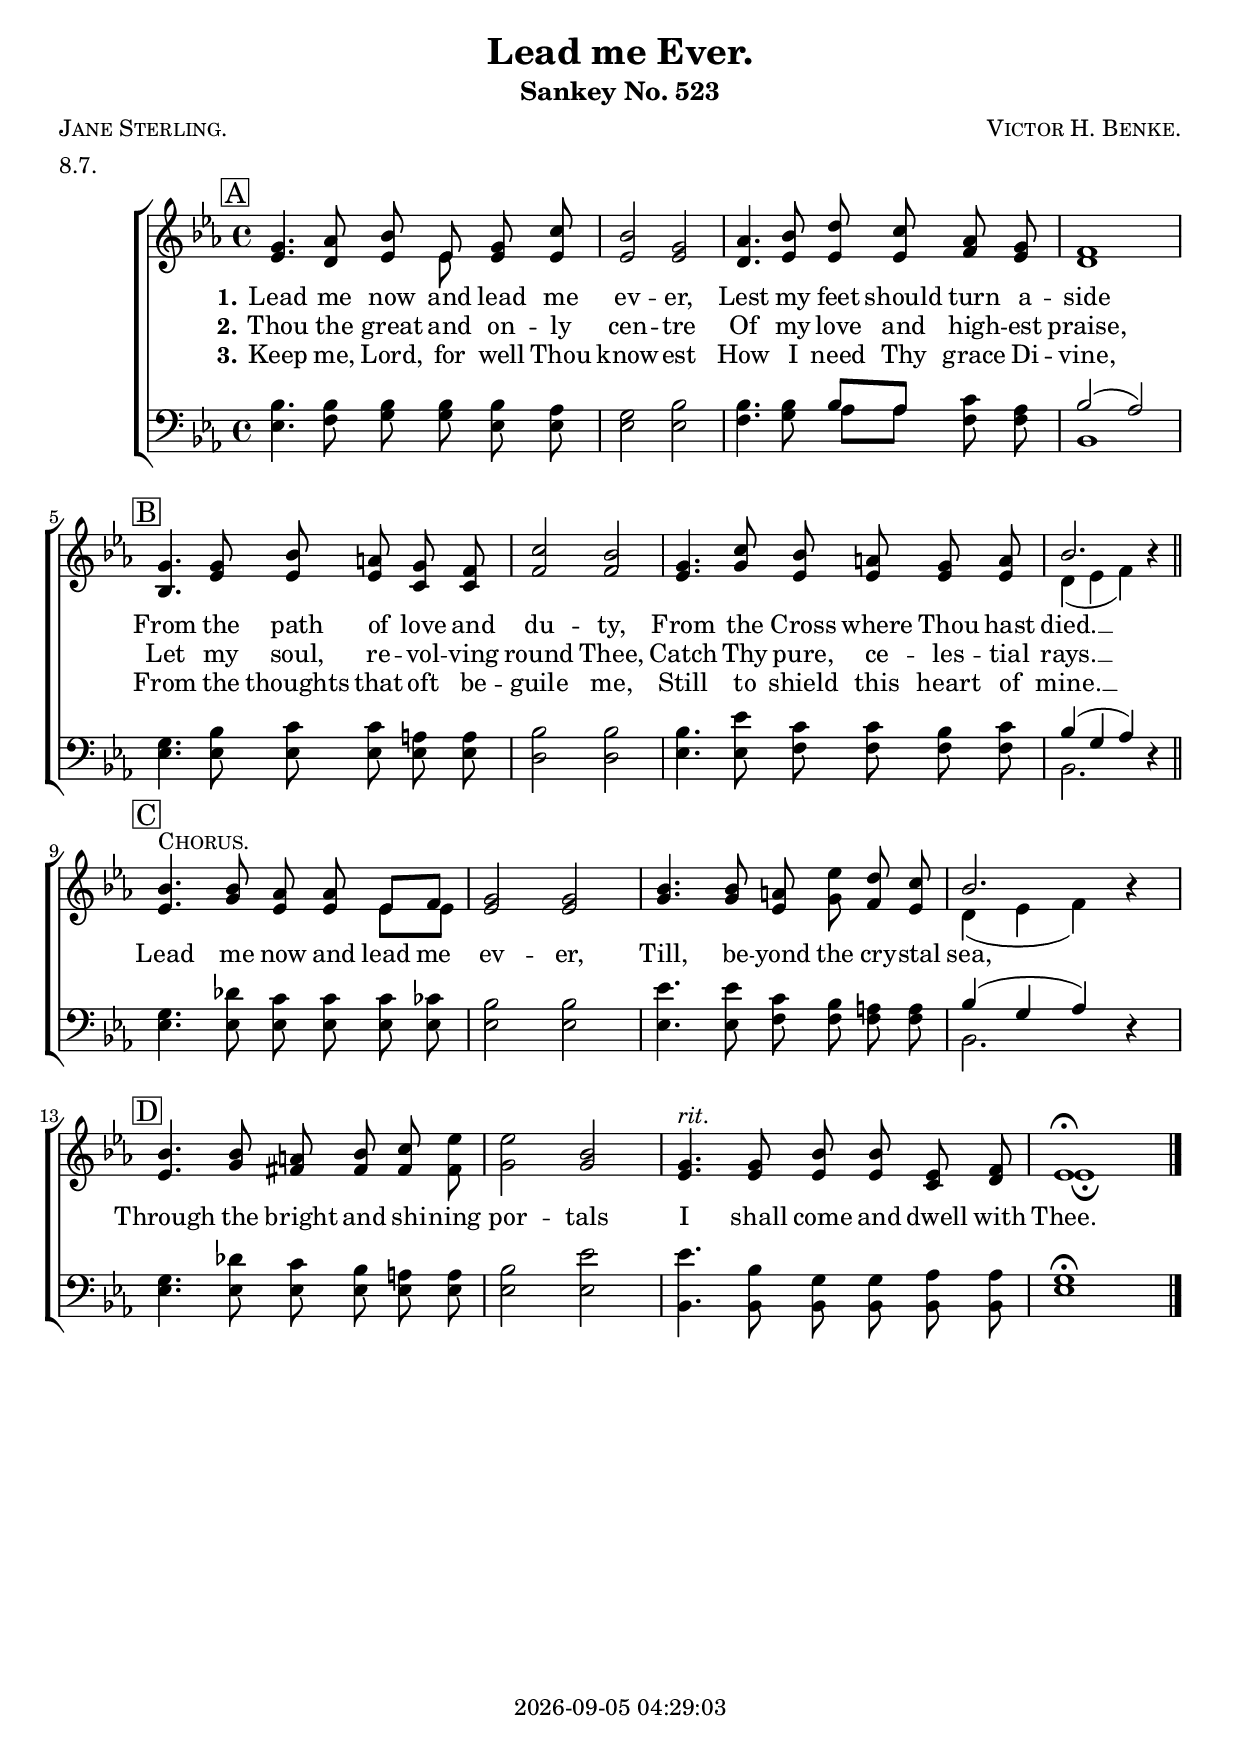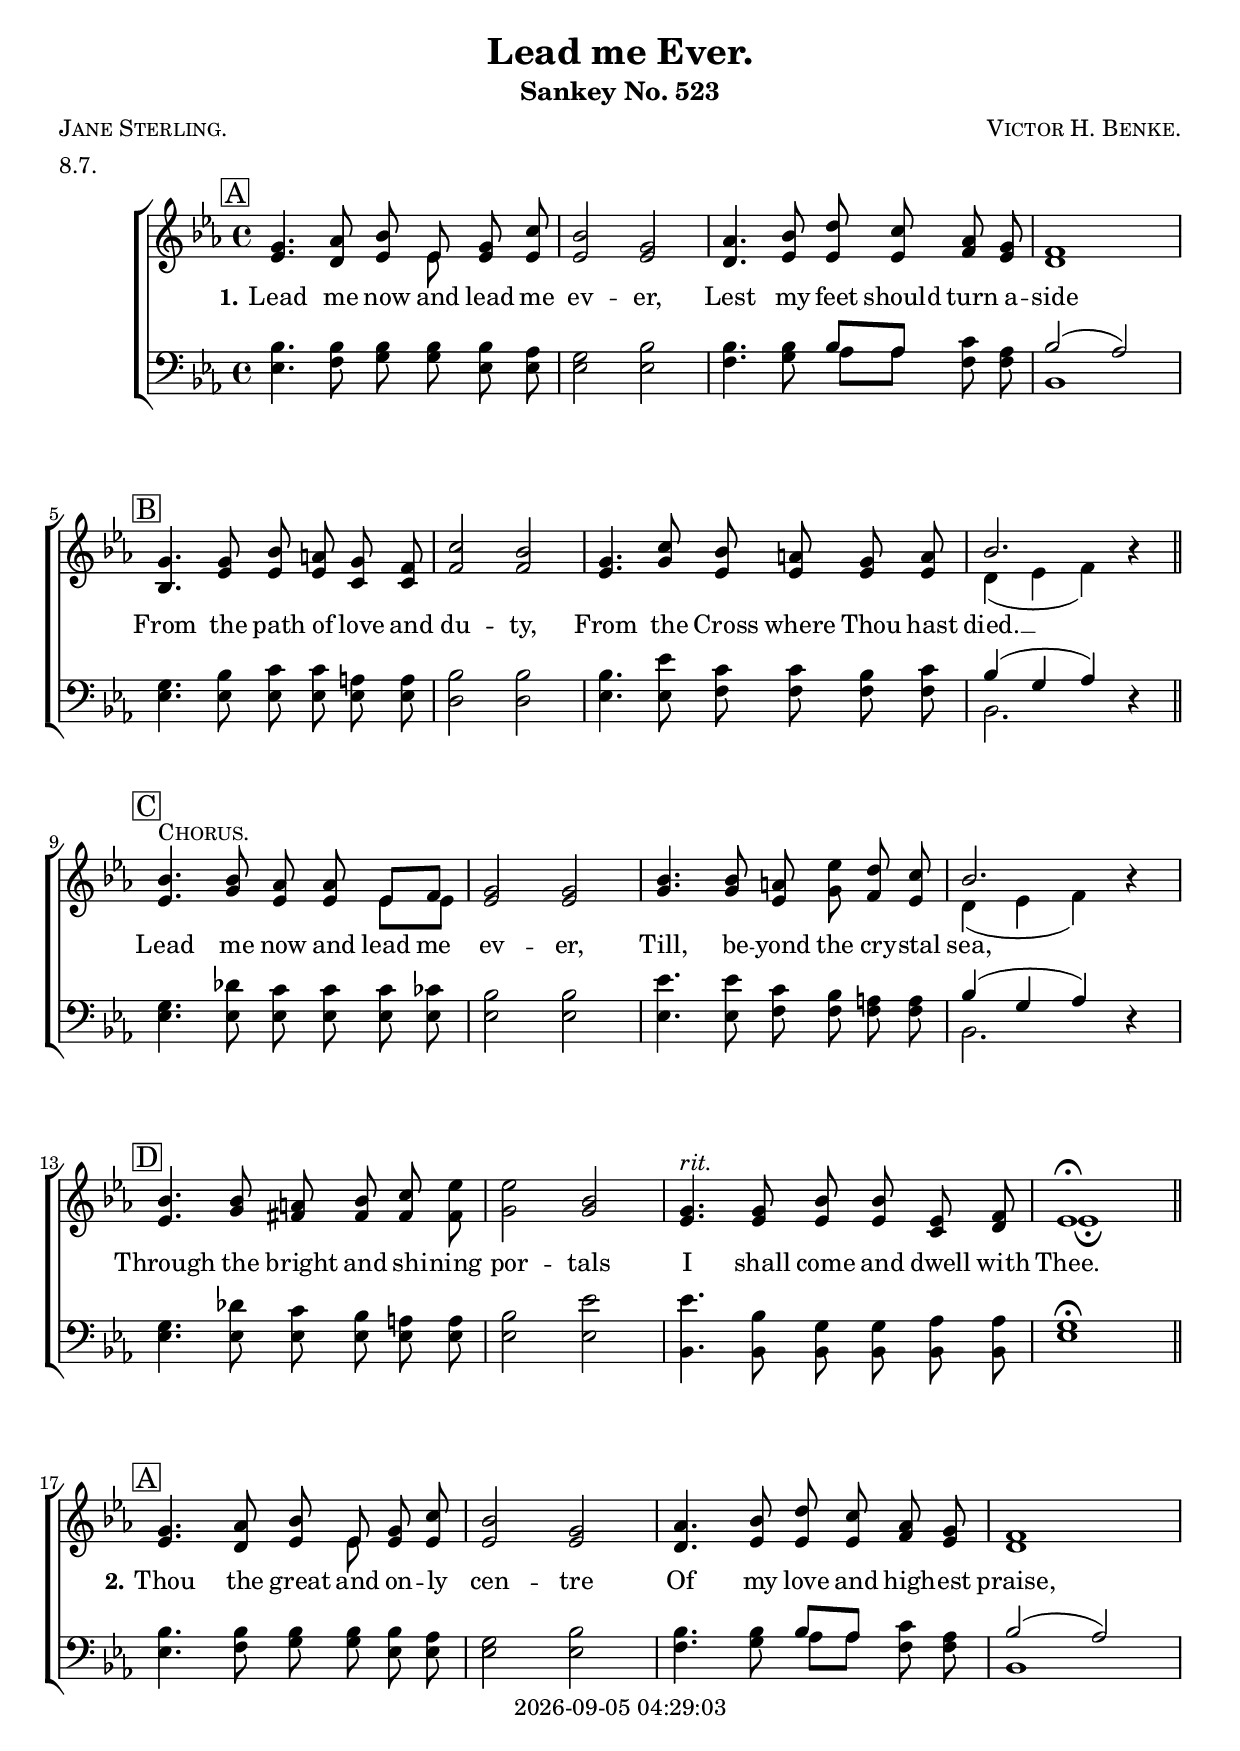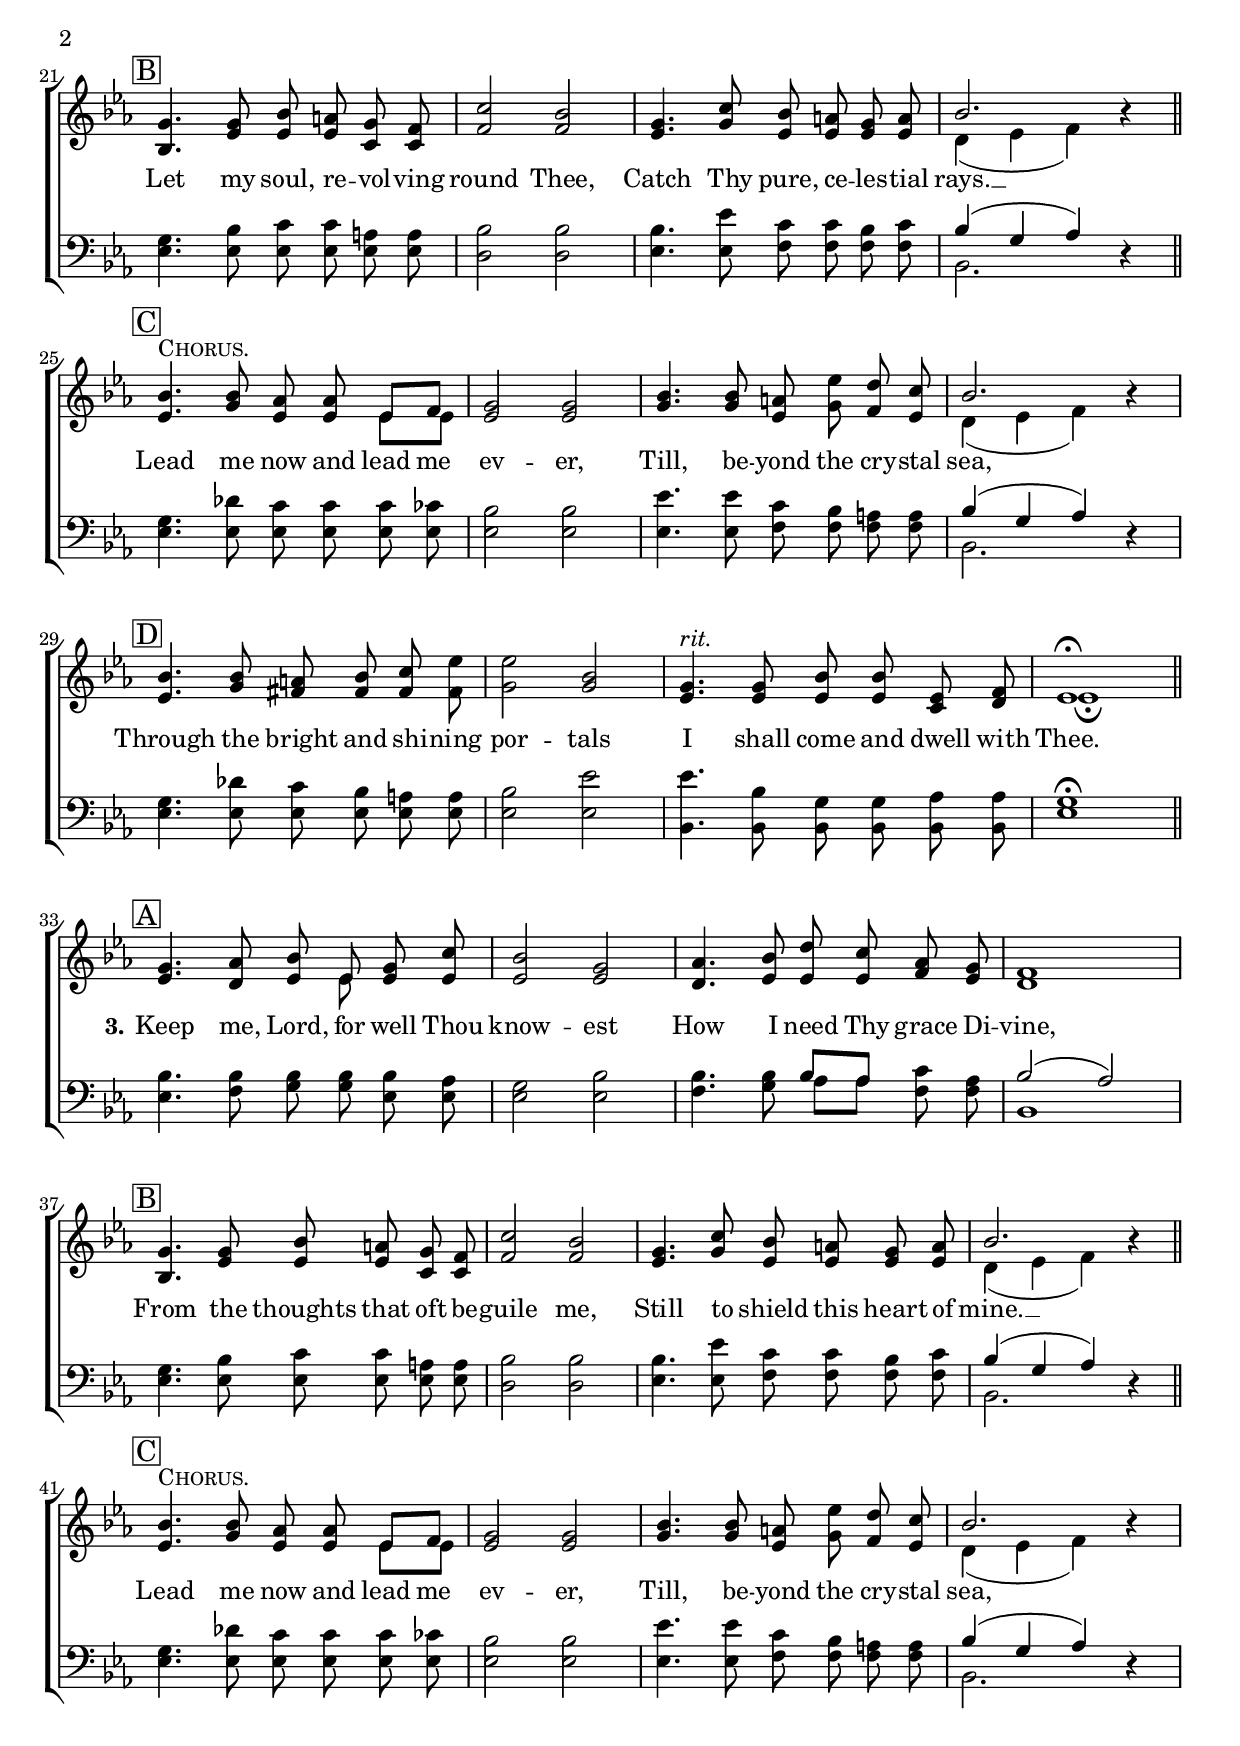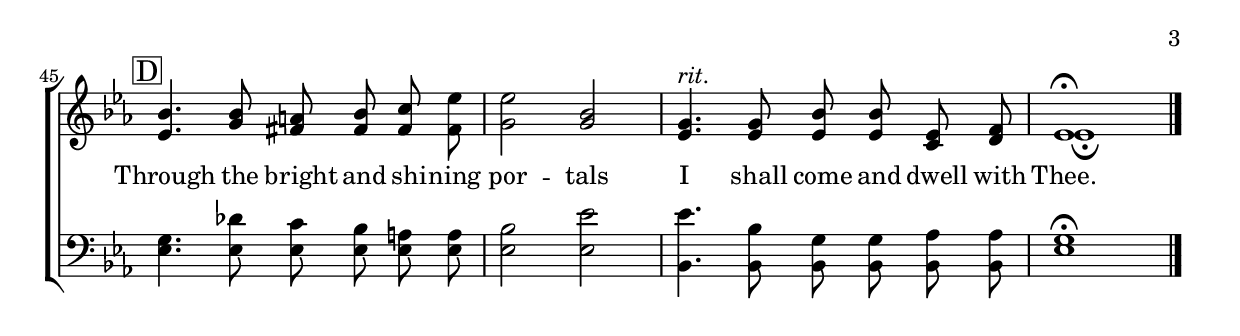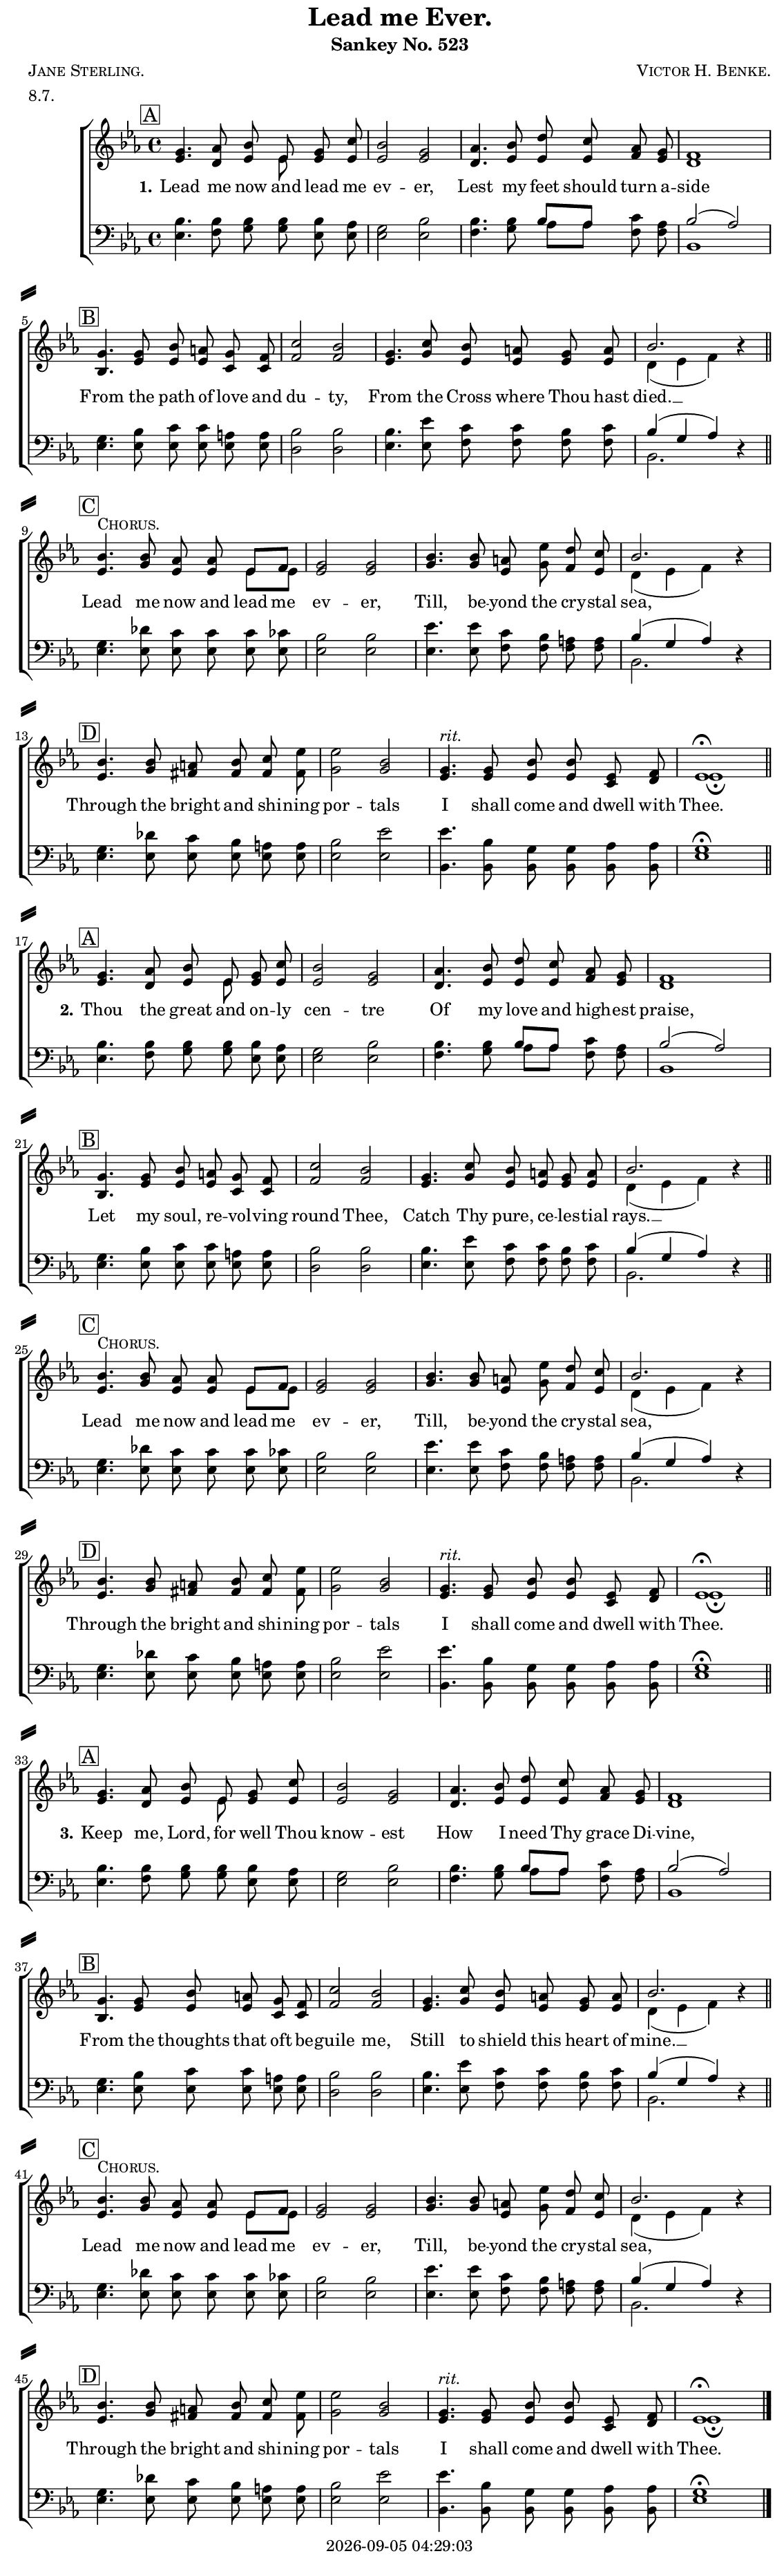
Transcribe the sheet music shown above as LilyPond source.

\version "2.22.1"

\include "articulate.ly"

today = #(strftime "%Y-%m-%d %H:%M:%S" (localtime (current-time)))

\header {
% centered at top
%  dedication  = "dedication"
  title       = "Lead me Ever."
  subtitle    = "Sankey No. 523"
%  subsubtitle = "Sankey 880 No. "
%  instrument  = "instrument"
  
% arrangement of following lines:
%
%  poet    composer
%  meter   arranger
%  piece       opus

  composer    = \markup\smallCaps "Victor H. Benke."
%  arranger    = "arranger"
%  opus        = "opus"

  poet        = \markup\smallCaps "Jane Sterling."
  meter       = \markup\smallCaps "8.7."
%  piece       = \markup\smallCaps "piece"

% centered at bottom
% tagline     = "tagline" % default lilypond version
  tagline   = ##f
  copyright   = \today
}

% #(set-global-staff-size 16)

global = {
  \key ees \major
  \time 4/4
}

RehearsalTrack = {
% \set Score.currentBarNumber = #5
  \mark \markup { \box "A" } s1*4
  \mark \markup { \box "B" } s1*4
  \mark \markup { \box "C" } s1*4
  \mark \markup { \box "D" } s1*4
}

TempoTrack = {
  \set Score.tempoHideNote = ##t
  \tempo 4=120
}

nl = { \bar "||" \break }

soprano = \relative {
  \autoBeamOff
  g'4. aes8 bes ees, g c |  bes2 g | aes4. bes8 d c aes g | f1 |
  g4. 8 bes a g f | c'2 bes | g4. c8 bes a g a | bes2. r4 \bar "||" |
  bes4.^\markup\smallCaps Chorus.  8 aes aes ees f | g2 2 | bes4. 8 a ees' d c | bes2. r4 |
  bes4. 8 a bes c ees | 2 bes | g4.^\markup\italic rit. 8 bes bes ees, f | ees1\fermata
  
}

alto = \relative {
  \autoBeamOff
  ees'4. d8 ees8 8 8 8 |  2 2 | d4. ees8 8 8 f ees | d1 |
  bes4. ees8 8 8 c c | f2 2 | ees4. g8 ees8 8 8 8 | d4(ees f) r |
  ees4. g8 ees8 8 8 8 | 2 2 | g4. 8 ees g f ees | d4(ees f) r |
  ees4. g8 fis8 8 8 8 | g2 2 | ees4. 8 8 8 c d | ees1\fermata |
}

tenor = \relative {
  \autoBeamOff
  bes4. 8 8 8 8 aes | g2 bes | 4. 8 8 aes c aes | bes2(aes) |
  g4. bes8 c c a a | bes2 2 | 4. ees8 c c bes c | bes4(g aes) r|
  g4. des'8 c8 8 8 ces | bes2 2 | ees4. 8 c bes a a | bes4(g aes) r |
  g4. des'8 c bes a a | bes2 ees | 4. bes8 g g aes aes | g1\fermata |
}

bass = \relative {
  \autoBeamOff
  ees4. f8 g g ees ees | 2 2 | f4. g8 aes aes f f | bes,1 |
  ees4. 8 8 8 8 8 | d2 2 | ees4. 8 f f f f | bes,2. r4 |
  ees4. 8 8 8 8 8 | 2 2 | 4. 8 f f f f | bes,2. r4 |
  ees4. 8 8 8 8 8 | 2 2 | bes4. 8 8 8 8 8 | ees1\fermata |
}

nom  = {   \set ignoreMelismata = ##t }
yesm = { \unset ignoreMelismata       }

chorus = \lyricmode {
  Lead me now and lead me ev -- er,
  Till, be -- yond the cry -- stal sea,
  Through the bright and shi -- ning por -- tals
  I shall come and dwell with Thee.
}

chorusMen = \lyricmode {
}

verses = 3

wordsOne = \lyricmode {
  \set stanza = "1."
  Lead me now and lead me ev -- er,
  Lest my feet should turn a -- side
  From the path of love and du -- ty,
  From the Cross where Thou hast died. __
}
  
wordsTwo = \lyricmode {
  \set stanza = "2."
  Thou the great and on -- ly cen -- tre
  Of my love and high -- est praise,
  Let my soul, re -- vol -- ving round Thee,
  Catch Thy pure, ce -- les -- tial rays. __
}
  
wordsThree = \lyricmode {
  \set stanza = "3."
  Keep me, Lord, for well Thou know -- est
  How I need Thy grace Di -- vine,
  From the thoughts that oft be -- guile me,
  Still to shield this heart of mine. __
}
  
wordsMidi = \lyricmode {
  \set stanza = "1."
  "Lead " "me " "now " "and " "lead " "me " ev "er, "
  "\nLest " "my " "feet " "should " "turn " a "side "
  "\nFrom " "the " "path " "of " "love " "and " du "ty, "
  "\nFrom " "the " "Cross " "where " "Thou " "hast " "died. " 
  "\nLead " "me " "now " "and " "lead " "me " ev "er, "
  "\nTill, " be "yond " "the " cry "stal " "sea, "
  "\nThrough " "the " "bright " "and " shi "ning " por "tals "
  "\nI " "shall " "come " "and " "dwell " "with " "Thee.\n"

  \set stanza = "2."
  "\nThou " "the " "great " "and " on "ly " cen "tre "
  "\nOf " "my " "love " "and " high "est " "praise, "
  "\nLet " "my " "soul, " re vol "ving " "round " "Thee, "
  "\nCatch " "Thy " "pure, " ce les "tial " "rays. " 
  "\nLead " "me " "now " "and " "lead " "me " ev "er, "
  "\nTill, " be "yond " "the " cry "stal " "sea, "
  "\nThrough " "the " "bright " "and " shi "ning " por "tals "
  "\nI " "shall " "come " "and " "dwell " "with " "Thee.\n"

  \set stanza = "3."
  "\nKeep " "me, " "Lord, " "for " "well " "Thou " know "est "
  "\nHow " "I " "need " "Thy " "grace " Di "vine, "
  "\nFrom " "the " "thoughts " "that " "oft " be "guile " "me, "
  "\nStill " "to " "shield " "this " "heart " "of " "mine. " 
  "\nLead " "me " "now " "and " "lead " "me " ev "er, "
  "\nTill, " be "yond " "the " cry "stal " "sea, "
  "\nThrough " "the " "bright " "and " shi "ning " por "tals "
  "\nI " "shall " "come " "and " "dwell " "with " "Thee. "
}

wordsMidiMen = \lyricmode {
}

\book {
  \bookOutputSuffix "midi"
  \score {
%    \articulate
        \new ChoirStaff <<
                                % Soprano staff
          \new Staff = soprano
          <<
            \new Voice { \repeat unfold \verses \TempoTrack     }
            \new Voice { \global \repeat unfold \verses \soprano \bar "|." }
            \addlyrics \wordsMidi
          >>
                                % Alto staff
          \new Staff = alto
          <<
            \new Voice { \global \repeat unfold \verses { \alto \nl } \bar "|." }
          >>
                                % Tenor staff
          \new Staff = tenor
          <<
            \clef "treble_8"
            \new Voice { \global \repeat unfold \verses \tenor }
            \addlyrics \wordsMidiMen
          >>
                                % Bass staff
          \new Staff = bass
          <<
            \clef "bass"
            \new Voice { \global \repeat unfold \verses \bass }
          >>
        >>
    \midi {}
  }
}

\book {
  \bookOutputSuffix "repeat"
  \score {
        \new ChoirStaff <<
                                  % Joint soprano/alto staff
          \new Staff = women \with { printPartCombineTexts = ##f }
          <<
            \new Voice \RehearsalTrack
            \new Voice \TempoTrack
            \new NullVoice = "aligner" \soprano
            \new Voice \partCombine #'(2 . 88) { \global \soprano \bar "|." } { \global \alto }
            \new Lyrics \lyricsto "aligner" { \wordsOne \chorus }
            \new Lyrics \lyricsto "aligner"   \wordsTwo
            \new Lyrics \lyricsto "aligner"   \wordsThree
          >>
                                  % Joint tenor/bass staff
          \new Staff = men \with { printPartCombineTexts = ##f }
          <<
            \clef "bass"
            \new Voice \partCombine #'(2 . 88) { \global \tenor } { \global \bass }
            \new NullVoice = alignerT { \tenor }
          >>
          \new Lyrics \with {alignAboveContext = men} \lyricsto alignerT \chorusMen
        >>
    \layout {
      indent = 1.5\cm
      \pointAndClickOff
      \context {
        \Staff \RemoveAllEmptyStaves
      }
    }
  }
}

singlescore = {
        \new ChoirStaff <<
                                  % Joint soprano/alto staff
          \new Staff = women \with { printPartCombineTexts = ##f }
          <<
            \new Voice { \repeat unfold \verses \RehearsalTrack }
            \new Voice { \repeat unfold \verses \TempoTrack }
            \new NullVoice = "aligner" { \repeat unfold \verses \soprano }
            \new Voice \partCombine #'(2 . 88) { \global \repeat unfold \verses \soprano \bar "|." }
                                    { \global \repeat unfold \verses { \alto \nl } \bar "|." }
            \new Lyrics \lyricsto "aligner" { \wordsOne   \chorus
                                              \wordsTwo   \chorus
                                              \wordsThree \chorus
                                            }
          >>
                                  % Joint tenor/bass staff
          \new Staff = men \with { printPartCombineTexts = ##f }
          <<
            \clef "bass"
            \new Voice \partCombine #'(2 . 88) { \global \repeat unfold \verses \tenor }
                                    { \global \repeat unfold \verses \bass }
            \new NullVoice = alignerT { \repeat unfold \verses \tenor }
          >>
          \new Lyrics \with {alignAboveContext = men} \lyricsto alignerT { \repeat unfold \verses \chorusMen }
        >>
}

\book {
  \bookOutputSuffix "single"
  \score {
    \singlescore
    \layout {
      indent = 1.5\cm
      \pointAndClickOff
      \context {
        \Staff \RemoveAllEmptyStaves
      }
    }
  }
}

\book {
  \bookOutputSuffix "singlepage"
  \paper {
    top-margin = 0
    left-margin = 7
    right-margin = 1
    paper-width = 190\mm
    page-breaking = #ly:one-page-breaking
    system-system-spacing.basic-distance = #15
    system-separator-markup = \slashSeparator
  }
  \score {
    \singlescore
    \layout {
      indent = 1.5\cm
      \pointAndClickOff
      \context {
        \Staff \RemoveAllEmptyStaves
      }
    }
  }
}
